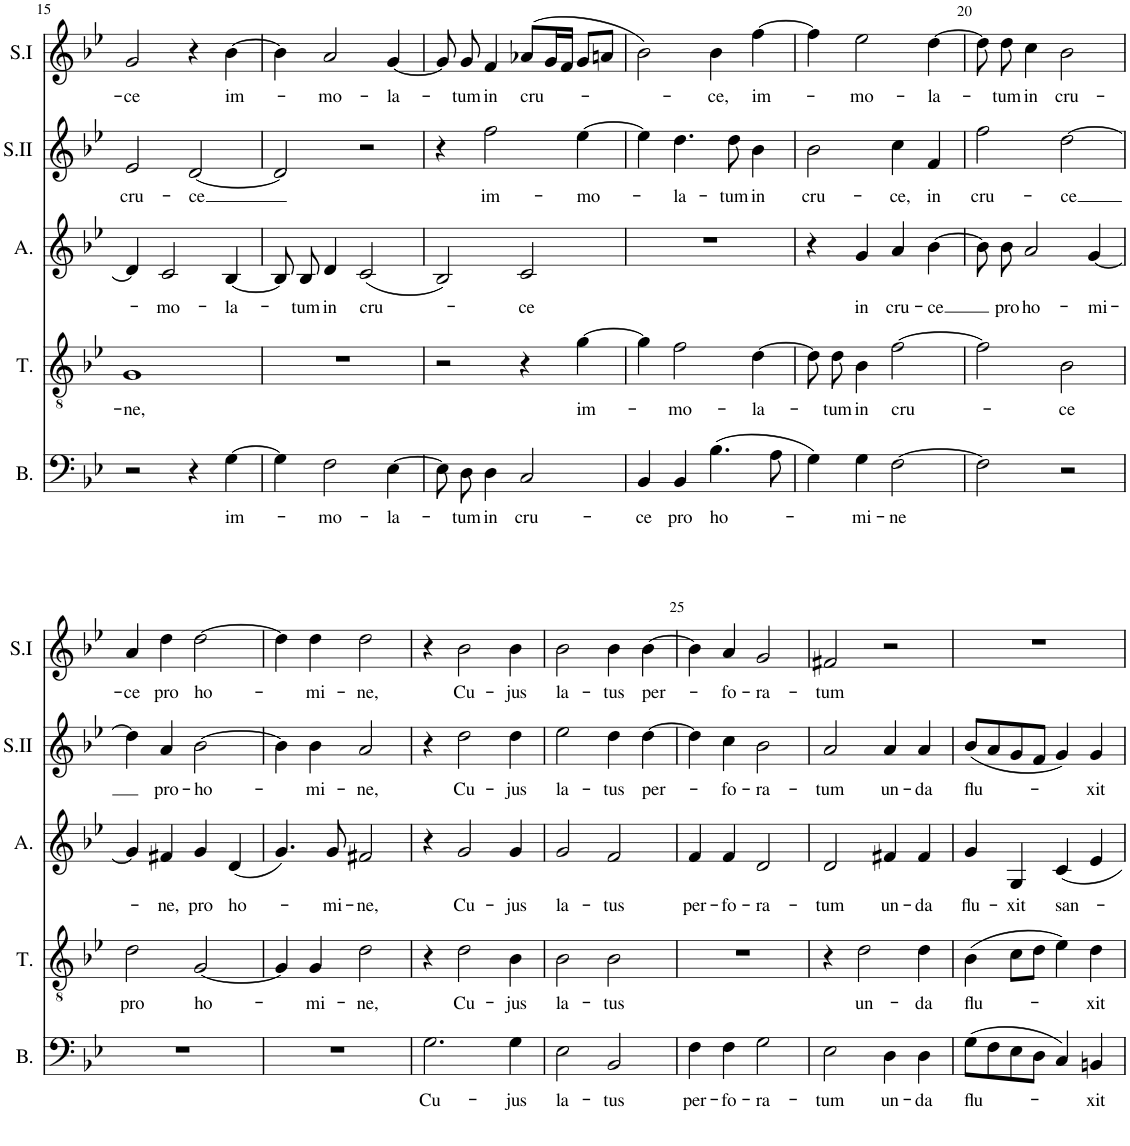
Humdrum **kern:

**kern	**text	**kern	**text	**kern	**text	**kern	**text	**kern	**text
*part5	*part5	*part4	*part4	*part3	*part3	*part2	*part2	*part1	*part1
*staff5	*staff5	*staff4	*staff4	*staff3	*staff3	*staff2	*staff2	*staff1	*staff1
*I"Bass	*	*I"Tenor	*	*I"Alto	*	*I"Soprano II	*	*I"Soprano I	*
*I'B.	*	*I'T.	*	*I'A.	*	*I'S.II	*	*I'S.I	*
!!LO:PB:g=z
*clefF4	*	*clefGv2	*	*clefG2	*	*clefG2	*	*clefG2	*
*k[b-e-]	*	*k[b-e-]	*	*k[b-e-]	*	*k[b-e-]	*	*k[b-e-]	*
*M4/4	*	*M4/4	*	*M4/4	*	*M4/4	*	*M4/4	*
=15	=15	=15	=15	=15	=15	=15	=15	=15	=15
!	!	!	!LO:LY:b	!	!	!	!LO:LY:b	!	!LO:LY:b
2r	.	1G	-ne,	4d/]	.	2e-/	cru-	2g/	-ce
!	!	!	!	!	!LO:LY:b	!	!	!	!
.	.	.	.	2c/	-mo-	.	.	.	.
!	!	!	!	!	!	!	!LO:LY:b	!	!
4r	.	.	.	.	.	[2d/	-ce	4r	.
!	!LO:LY:b	!	!	!	!LO:LY:b	!	!	!	!LO:LY:b
[4G\	im-	.	.	[4B-/	-la-	.	.	[4b-\	im-
=16	=16	=16	=16	=16	=16	=16	=16	=16	=16
4G\]	.	1r	.	8B-/L]	.	2d/]	.	4b-\]	.
!	!	!	!	!	!LO:LY:b	!	!	!	!
.	.	.	.	8B-/J	-tum	.	.	.	.
!	!LO:LY:b	!	!	!	!LO:LY:b	!	!	!	!LO:LY:b
2F\	-mo-	.	.	4d/	in	.	.	2a/	-mo-
!	!	!	!	!	!LO:LY:b	!	!	!	!
.	.	.	.	(2c/	cru-	2r	.	.	.
!	!LO:LY:b	!	!	!	!	!	!	!	!LO:LY:b
[4E-\	-la-	.	.	.	.	.	.	[4g/	-la-
=17	=17	=17	=17	=17	=17	=17	=17	=17	=17
8E-\]	.	2r	.	2B-/)	.	4r	.	8g/]	.
!	!LO:LY:b	!	!	!	!	!	!	!	!LO:LY:b
8D\	-tum	.	.	.	.	.	.	8g/	-tum
!	!LO:LY:b	!	!	!	!	!	!LO:LY:b	!	!LO:LY:b
4D\	in	.	.	.	.	2ff\	im-	4f/	in
!	!LO:LY:b	!	!	!	!LO:LY:b	!	!	!	!LO:LY:b
2C/	cru-	4r	.	2c/	-ce	.	.	(8a-X/L	cru-
.	.	.	.	.	.	.	.	16g/L	.
.	.	.	.	.	.	.	.	16f/JJ	.
!	!	!	!LO:LY:b	!	!	!	!LO:LY:b	!	!
.	.	[4g\	im-	.	.	[4ee-\	-mo-	8g/L	.
.	.	.	.	.	.	.	.	8an/J	.
=18	=18	=18	=18	=18	=18	=18	=18	=18	=18
!	!LO:LY:b	!	!	!	!	!	!	!	!
4BB-/	-ce	4g\]	.	1r	.	4ee-\]	.	2b-\)	.
!	!LO:LY:b	!	!LO:LY:b	!	!	!	!LO:LY:b	!	!
4BB-/	pro	2f\	-mo-	.	.	4.dd\	-la-	.	.
!	!LO:LY:b	!	!	!	!	!	!	!	!LO:LY:b
(4.B-\	ho-	.	.	.	.	.	.	4b-\	-ce,
!	!	!	!	!	!	!	!LO:LY:b	!	!
.	.	.	.	.	.	8dd\	-tum	.	.
!	!	!	!LO:LY:b	!	!	!	!LO:LY:b	!	!LO:LY:b
.	.	[4d\	-la-	.	.	4b-\	in	[4ff\	im-
8A\	.	.	.	.	.	.	.	.	.
=19	=19	=19	=19	=19	=19	=19	=19	=19	=19
!	!	!	!	!	!	!	!LO:LY:b	!	!
4G\)	.	8d\]	.	4r	.	2b-\	cru-	4ff\]	.
!	!	!	!LO:LY:b	!	!	!	!	!	!
.	.	8d\	-tum	.	.	.	.	.	.
!	!LO:LY:b	!	!LO:LY:b	!	!LO:LY:b	!	!	!	!LO:LY:b
4G\	-mi-	4B-\	in	4g/	in	.	.	2ee-\	-mo-
!	!LO:LY:b	!	!LO:LY:b	!	!LO:LY:b	!	!LO:LY:b	!	!
[2F\	-ne	[2f\	cru-	4a/	cru-	4cc\	-ce,	.	.
!	!	!	!	!	!LO:LY:b	!	!LO:LY:b	!	!LO:LY:b
.	.	.	.	[4b-\	-ce	4f/	in	[4dd\	-la-
=20	=20	=20	=20	=20	=20	=20	=20	=20	=20
!	!	!	!	!	!	!	!LO:LY:b	!	!
2F\]	.	2f\]	.	8b-\L]	.	2ff\	cru-	8dd\]	.
!	!	!	!	!	!LO:LY:b	!	!	!	!LO:LY:b
.	.	.	.	8b-\J	pro	.	.	8dd\	-tum
!	!	!	!	!	!LO:LY:b	!	!	!	!LO:LY:b
.	.	.	.	2a/	ho-	.	.	4cc\	in
!	!	!	!LO:LY:b	!	!	!	!LO:LY:b	!	!LO:LY:b
2r	.	2B-\	-ce	.	.	[2dd\	-ce	2b-\	cru-
!	!	!	!	!	!LO:LY:b	!	!	!	!
.	.	.	.	[4g/	-mi-	.	.	.	.
!!LO:LB:g=z
=21	=21	=21	=21	=21	=21	=21	=21	=21	=21
!	!	!	!LO:LY:b	!	!	!	!	!	!LO:LY:b
1r	.	2d\	pro	4g/]	.	4dd\]	.	4a/	-ce
!	!	!	!	!	!LO:LY:b	!	!LO:LY:b	!	!LO:LY:b
.	.	.	.	4f#X/	-ne,	4a/	pro-	4dd\	pro
!	!	!	!LO:LY:b	!	!LO:LY:b	!	!LO:LY:b	!	!LO:LY:b
.	.	[2G/	ho-	4g/	pro	[2b-\	-ho-	[2dd\	ho-
!	!	!	!	!	!LO:LY:b	!	!	!	!
.	.	.	.	(4d/	ho-	.	.	.	.
=22	=22	=22	=22	=22	=22	=22	=22	=22	=22
1r	.	4G/]	.	4.g/)	.	4b-\]	.	4dd\]	.
!	!	!	!LO:LY:b	!	!	!	!LO:LY:b	!	!LO:LY:b
.	.	4G/	-mi-	.	.	4b-\	-mi-	4dd\	-mi-
!	!	!	!	!	!LO:LY:b	!	!	!	!
.	.	.	.	8g/	-mi-	.	.	.	.
!	!	!	!LO:LY:b	!	!LO:LY:b	!	!LO:LY:b	!	!LO:LY:b
.	.	2d\	-ne,	2f#X/	-ne,	2a/	-ne,	2dd\	-ne,
=23	=23	=23	=23	=23	=23	=23	=23	=23	=23
!	!LO:LY:b	!	!	!	!	!	!	!	!
2.G\	Cu-	4r	.	4r	.	4r	.	4r	.
!	!	!	!LO:LY:b	!	!LO:LY:b	!	!LO:LY:b	!	!LO:LY:b
.	.	2d\	Cu-	2g/	Cu-	2dd\	Cu-	2b-\	Cu-
!	!LO:LY:b	!	!LO:LY:b	!	!LO:LY:b	!	!LO:LY:b	!	!LO:LY:b
4G\	-jus	4B-\	-jus	4g/	-jus	4dd\	-jus	4b-\	-jus
=24	=24	=24	=24	=24	=24	=24	=24	=24	=24
!	!LO:LY:b	!	!LO:LY:b	!	!LO:LY:b	!	!LO:LY:b	!	!LO:LY:b
2E-\	la-	2B-\	la-	2g/	la-	2ee-\	la-	2b-\	la-
!	!LO:LY:b	!	!LO:LY:b	!	!LO:LY:b	!	!LO:LY:b	!	!LO:LY:b
2BB-/	-tus	2B-\	-tus	2f/	-tus	4dd\	-tus	4b-\	-tus
!	!	!	!	!	!	!	!LO:LY:b	!	!LO:LY:b
.	.	.	.	.	.	[4dd\	per-	[4b-\	per-
=25	=25	=25	=25	=25	=25	=25	=25	=25	=25
!	!LO:LY:b	!	!	!	!LO:LY:b	!	!	!	!
4F\	per-	1r	.	4f/	per-	4dd\]	.	4b-\]	.
!	!LO:LY:b	!	!	!	!LO:LY:b	!	!LO:LY:b	!	!LO:LY:b
4F\	-fo-	.	.	4f/	-fo-	4cc\	-fo-	4a/	-fo-
!	!LO:LY:b	!	!	!	!LO:LY:b	!	!LO:LY:b	!	!LO:LY:b
2G\	-ra-	.	.	2d/	-ra-	2b-\	-ra-	2g/	-ra-
=26	=26	=26	=26	=26	=26	=26	=26	=26	=26
!	!LO:LY:b	!	!	!	!LO:LY:b	!	!LO:LY:b	!	!LO:LY:b
2E-\	-tum	4r	.	2d/	-tum	2a/	-tum	2f#X/	-tum
!	!	!	!LO:LY:b	!	!	!	!	!	!
.	.	2d\	un-	.	.	.	.	.	.
!	!LO:LY:b	!	!	!	!LO:LY:b	!	!LO:LY:b	!	!
4D\	un-	.	.	4f#X/	un-	4a/	un-	2r	.
!	!LO:LY:b	!	!LO:LY:b	!	!LO:LY:b	!	!LO:LY:b	!	!
4D\	-da	4d\	-da	4f#/	-da	4a/	-da	.	.
=27	=27	=27	=27	=27	=27	=27	=27	=27	=27
!	!LO:LY:b	!	!LO:LY:b	!	!LO:LY:b	!	!LO:LY:b	!	!
(8G\L	flu-	(4B-\	flu-	4g/	flu-	(8b-/L	flu-	1r	.
8F\	.	.	.	.	.	8a/	.	.	.
!	!	!	!	!	!LO:LY:b	!	!	!	!
8E-\	.	8c\L	.	4G/	-xit	8g/	.	.	.
8D\J	.	8d\J	.	.	.	8f/J	.	.	.
!	!	!	!	!	!LO:LY:b	!	!	!	!
4C/)	.	4e-\)	.	4c/	san-	4g/)	.	.	.
!	!LO:LY:b	!	!LO:LY:b	!	!	!	!LO:LY:b	!	!
4BBn/	-xit	4d\	-xit	4e-/	.	4g/	-xit	.	.
=	=	=	=	=	=	=	=	=	=
*-	*-	*-	*-	*-	*-	*-	*-	*-	*-
